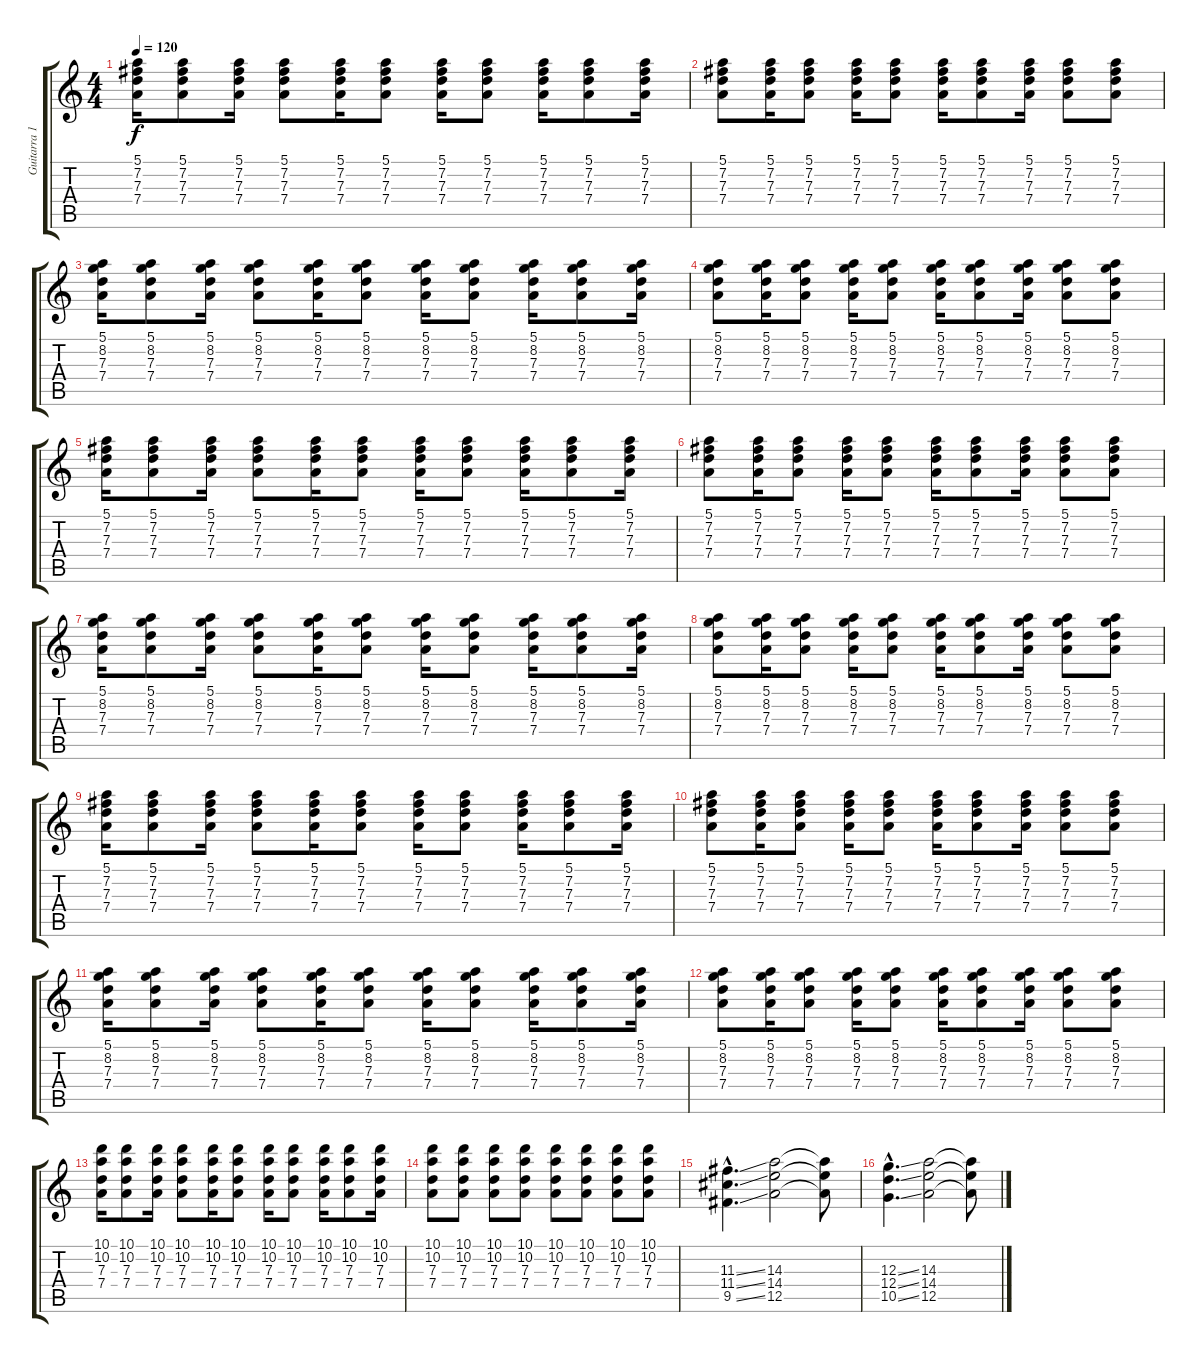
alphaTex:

\track ("Guitarra 1" "Guitarra 1") {instrument distortionguitar}
\staff {score tabs}
\tuning (E4 B3 G3 D3 A2 E2) {hide}
\ts (4 4)
\tempo 120
\clef g2
\ks c
(5.1 7.2 7.3 7.4).16{dy f} (5.1 7.2 7.3 7.4).8 (5.1 7.2 7.3 7.4).16 (5.1 7.2 7.3 7.4).8 (5.1 7.2 7.3 7.4).16 (5.1 7.2 7.3 7.4).8 (5.1 7.2 7.3 7.4).16 (5.1 7.2 7.3 7.4).8 (5.1 7.2 7.3 7.4).16 (5.1 7.2 7.3 7.4).8 (5.1 7.2 7.3 7.4).16 |
(5.1 7.2 7.3 7.4).8 (5.1 7.2 7.3 7.4).16 (5.1 7.2 7.3 7.4).8 (5.1 7.2 7.3 7.4).16 (5.1 7.2 7.3 7.4).8 (5.1 7.2 7.3 7.4).16 (5.1 7.2 7.3 7.4).8 (5.1 7.2 7.3 7.4).16 (5.1 7.2 7.3 7.4).8 (5.1 7.2 7.3 7.4).8 |
(5.1 8.2 7.3 7.4).16 (5.1 8.2 7.3 7.4).8 (5.1 8.2 7.3 7.4).16 (5.1 8.2 7.3 7.4).8 (5.1 8.2 7.3 7.4).16 (5.1 8.2 7.3 7.4).8 (5.1 8.2 7.3 7.4).16 (5.1 8.2 7.3 7.4).8 (5.1 8.2 7.3 7.4).16 (5.1 8.2 7.3 7.4).8 (5.1 8.2 7.3 7.4).16 |
(5.1 8.2 7.3 7.4).8 (5.1 8.2 7.3 7.4).16 (5.1 8.2 7.3 7.4).8 (5.1 8.2 7.3 7.4).16 (5.1 8.2 7.3 7.4).8 (5.1 8.2 7.3 7.4).16 (5.1 8.2 7.3 7.4).8 (5.1 8.2 7.3 7.4).16 (5.1 8.2 7.3 7.4).8 (5.1 8.2 7.3 7.4).8 |
(5.1 7.2 7.3 7.4).16 (5.1 7.2 7.3 7.4).8 (5.1 7.2 7.3 7.4).16 (5.1 7.2 7.3 7.4).8 (5.1 7.2 7.3 7.4).16 (5.1 7.2 7.3 7.4).8 (5.1 7.2 7.3 7.4).16 (5.1 7.2 7.3 7.4).8 (5.1 7.2 7.3 7.4).16 (5.1 7.2 7.3 7.4).8 (5.1 7.2 7.3 7.4).16 |
(5.1 7.2 7.3 7.4).8 (5.1 7.2 7.3 7.4).16 (5.1 7.2 7.3 7.4).8 (5.1 7.2 7.3 7.4).16 (5.1 7.2 7.3 7.4).8 (5.1 7.2 7.3 7.4).16 (5.1 7.2 7.3 7.4).8 (5.1 7.2 7.3 7.4).16 (5.1 7.2 7.3 7.4).8 (5.1 7.2 7.3 7.4).8 |
(5.1 8.2 7.3 7.4).16 (5.1 8.2 7.3 7.4).8 (5.1 8.2 7.3 7.4).16 (5.1 8.2 7.3 7.4).8 (5.1 8.2 7.3 7.4).16 (5.1 8.2 7.3 7.4).8 (5.1 8.2 7.3 7.4).16 (5.1 8.2 7.3 7.4).8 (5.1 8.2 7.3 7.4).16 (5.1 8.2 7.3 7.4).8 (5.1 8.2 7.3 7.4).16 |
(5.1 8.2 7.3 7.4).8 (5.1 8.2 7.3 7.4).16 (5.1 8.2 7.3 7.4).8 (5.1 8.2 7.3 7.4).16 (5.1 8.2 7.3 7.4).8 (5.1 8.2 7.3 7.4).16 (5.1 8.2 7.3 7.4).8 (5.1 8.2 7.3 7.4).16 (5.1 8.2 7.3 7.4).8 (5.1 8.2 7.3 7.4).8 |
(5.1 7.2 7.3 7.4).16 (5.1 7.2 7.3 7.4).8 (5.1 7.2 7.3 7.4).16 (5.1 7.2 7.3 7.4).8 (5.1 7.2 7.3 7.4).16 (5.1 7.2 7.3 7.4).8 (5.1 7.2 7.3 7.4).16 (5.1 7.2 7.3 7.4).8 (5.1 7.2 7.3 7.4).16 (5.1 7.2 7.3 7.4).8 (5.1 7.2 7.3 7.4).16 |
(5.1 7.2 7.3 7.4).8 (5.1 7.2 7.3 7.4).16 (5.1 7.2 7.3 7.4).8 (5.1 7.2 7.3 7.4).16 (5.1 7.2 7.3 7.4).8 (5.1 7.2 7.3 7.4).16 (5.1 7.2 7.3 7.4).8 (5.1 7.2 7.3 7.4).16 (5.1 7.2 7.3 7.4).8 (5.1 7.2 7.3 7.4).8 |
(5.1 8.2 7.3 7.4).16 (5.1 8.2 7.3 7.4).8 (5.1 8.2 7.3 7.4).16 (5.1 8.2 7.3 7.4).8 (5.1 8.2 7.3 7.4).16 (5.1 8.2 7.3 7.4).8 (5.1 8.2 7.3 7.4).16 (5.1 8.2 7.3 7.4).8 (5.1 8.2 7.3 7.4).16 (5.1 8.2 7.3 7.4).8 (5.1 8.2 7.3 7.4).16 |
(5.1 8.2 7.3 7.4).8 (5.1 8.2 7.3 7.4).16 (5.1 8.2 7.3 7.4).8 (5.1 8.2 7.3 7.4).16 (5.1 8.2 7.3 7.4).8 (5.1 8.2 7.3 7.4).16 (5.1 8.2 7.3 7.4).8 (5.1 8.2 7.3 7.4).16 (5.1 8.2 7.3 7.4).8 (5.1 8.2 7.3 7.4).8 |
(10.1 10.2 7.3 7.4).16 (10.1 10.2 7.3 7.4).8 (10.1 10.2 7.3 7.4).16 (10.1 10.2 7.3 7.4).8 (10.1 10.2 7.3 7.4).16 (10.1 10.2 7.3 7.4).8 (10.1 10.2 7.3 7.4).16 (10.1 10.2 7.3 7.4).8 (10.1 10.2 7.3 7.4).16 (10.1 10.2 7.3 7.4).8 (10.1 10.2 7.3 7.4).16 |
(10.1 10.2 7.3 7.4).8 (10.1 10.2 7.3 7.4).8 (10.1 10.2 7.3 7.4).8 (10.1 10.2 7.3 7.4).8 (10.1 10.2 7.3 7.4).8 (10.1 10.2 7.3 7.4).8 (10.1 10.2 7.3 7.4).8 (10.1 10.2 7.3 7.4).8 |
(11.3{ss hac} 11.4{ss hac} 9.5{ss hac}).4{d volume 10 instrument distortionguitar} (14.3 14.4 12.5).2 (14.3{t} 14.4{t} 12.5{t}).8 |
(12.3{ss hac} 12.4{ss hac} 10.5{ss hac}).4{d} (14.3 14.4 12.5).2 (14.3{t} 14.4{t} 12.5{t}).8
